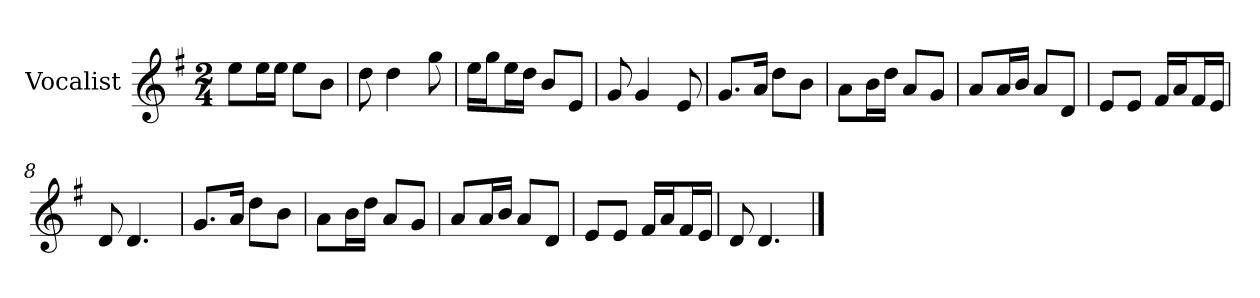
**kern
*part1
*staff1
*I"Vocalist
*k[f#]
*G:
*M2/4
=
8eeL
16eeL
16eeJJ
8eeL
8bJ
=1
8dd
4dd
8gg
=2
16eeLL
16ggJ
16eeL
16ddJJ
8bL
8eJ
=3
8g
4g
8e
=4
8.gL
16aJk
8ddL
8bJ
=5
8aL
16bL
16ddJJ
8aL
8gJ
=6
8aL
16aL
16bJJ
8aL
8dJ
=7
8eL
8eJ
16f#LL
16aJ
16f#L
16eJJ
=8
8d
4.d
=9
8.gL
16aJk
8ddL
8bJ
=10
8aL
16bL
16ddJJ
8aL
8gJ
=11
8aL
16aL
16bJJ
8aL
8dJ
=12
8eL
8eJ
16f#LL
16aJ
16f#L
16eJJ
=13
8d
4.d
==
*-
